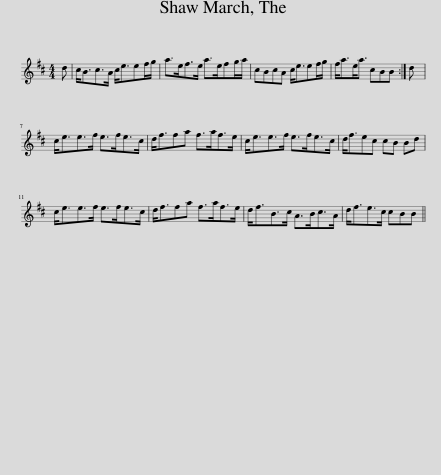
X:1
L:1/8
M:4/4
I:linebreak $
K:D
V:1 treble
V:1
 d | c<Bc>A c<eef/g/ | a>ef>e a>efg/a/ | cBcA c<eef/g/ | f<ae<a cBB :| %5
 d |$ c<ee>f e>fe>c | d<ffa f>af>e | c<ee>f e>fe>c | d<fec cB Bd |$ %10
 c<ee>f e>fe>c | d<ffa f>af>e | d<fB>c A>Bc>A | d<fe>c cBB || %14
